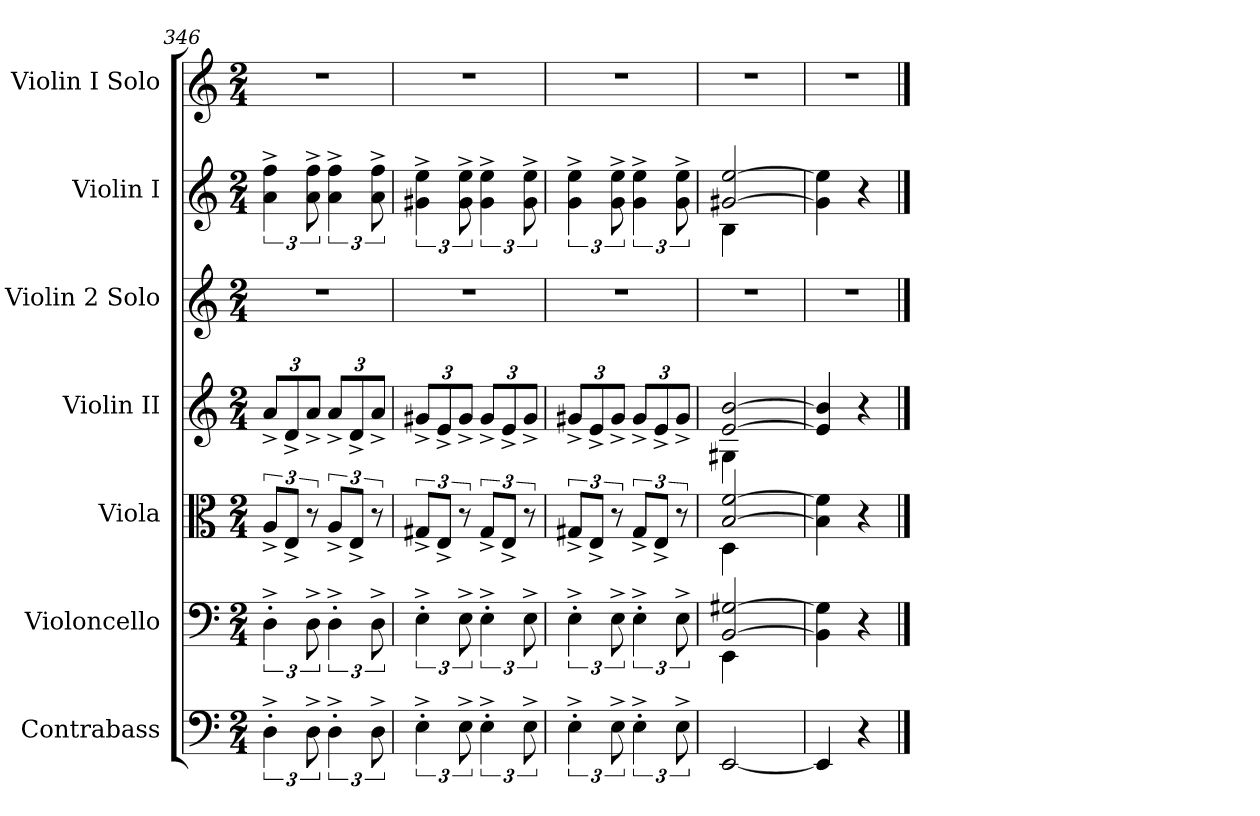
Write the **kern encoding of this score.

**kern	**kern	**kern	**kern	**kern	**kern	**kern
*part7	*part6	*part5	*part4	*part3	*part2	*part1
*staff7	*staff6	*staff5	*staff4	*staff3	*staff2	*staff1
*I"Contrabass	*I"Violoncello	*I"Viola	*I"Violin II	*I"Violin 2 Solo	*I"Violin I	*I"Violin I Solo
*I'Cb.	*I'Vc.	*I'Vla.	*I'Vln. II	*	*I'Vln. I	*
*clefF4	*clefF4	*clefC3	*clefG2	*clefG2	*clefG2	*clefG2
*ITrd7c12	*	*	*	*	*	*
*k[]	*k[]	*k[]	*k[]	*k[]	*k[]	*k[]
*M2/4	*M2/4	*M2/4	*M2/4	*M2/4	*M2/4	*M2/4
*	*	*	*Xbrackettup	*	*	*
=346	=346	=346	=346	=346	=346	=346
6DD'^\	6D'^\	12A^/L	12a^/L	2r	6a\^ 6ff\^	2r
.	.	12E^/J	12d^/	.	.	.
12DD^\	12D^\	12r	12a^/J	.	12a\^ 12ff\^	.
6DD'^\	6D'^\	12A^/L	12a^/L	.	6a\^ 6ff\^	.
.	.	12E^/J	12d^/	.	.	.
12DD^\	12D^\	12r	12a^/J	.	12a\^ 12ff\^	.
=347	=347	=347	=347	=347	=347	=347
6EE'^\	6E'^\	12G#X^/L	12g#X^/L	2r	6g#X\^ 6ee\^	2r
.	.	12E^/J	12e^/	.	.	.
12EE^\	12E^\	12r	12g#^/J	.	12g#\^ 12ee\^	.
6EE'^\	6E'^\	12G#^/L	12g#^/L	.	6g#\^ 6ee\^	.
.	.	12E^/J	12e^/	.	.	.
12EE^\	12E^\	12r	12g#^/J	.	12g#\^ 12ee\^	.
=348	=348	=348	=348	=348	=348	=348
6EE'^\	6E'^\	12G#X^/L	12g#X^/L	2r	6g\^ 6ee\^	2r
.	.	12E^/J	12e^/	.	.	.
12EE^\	12E^\	12r	12g#^/J	.	12g\^ 12ee\^	.
6EE'^\	6E'^\	12G#^/L	12g#^/L	.	6g\^ 6ee\^	.
.	.	12E^/J	12e^/	.	.	.
12EE^\	12E^\	12r	12g#^/J	.	12g\^ 12ee\^	.
=349	=349	=349	=349	=349	=349	=349
*	*^	*^	*^	*	*^	*
[2EEE/	[2BB/ [2G#X/	4EE\	[2B/ [2f/	4D\	[2e/ [2b/	4G#X\	2r	[2g#X/ [2ee/	4B\	2r
.	.	4ryy	.	4ryy	.	4ryy	.	.	4ryy	.
*	*v	*v	*	*	*v	*v	*	*v	*v	*
*	*	*v	*v	*	*	*	*
=350	=350	=350	=350	=350	=350	=350
4EEE/]	4BB\] 4G#\]	4B\] 4f\]	4e/] 4b/]	2r	4g#\] 4ee\]	2r
4r	4r	4r	4r	.	4r	.
==	==	==	==	==	==	==
*-	*-	*-	*-	*-	*-	*-
